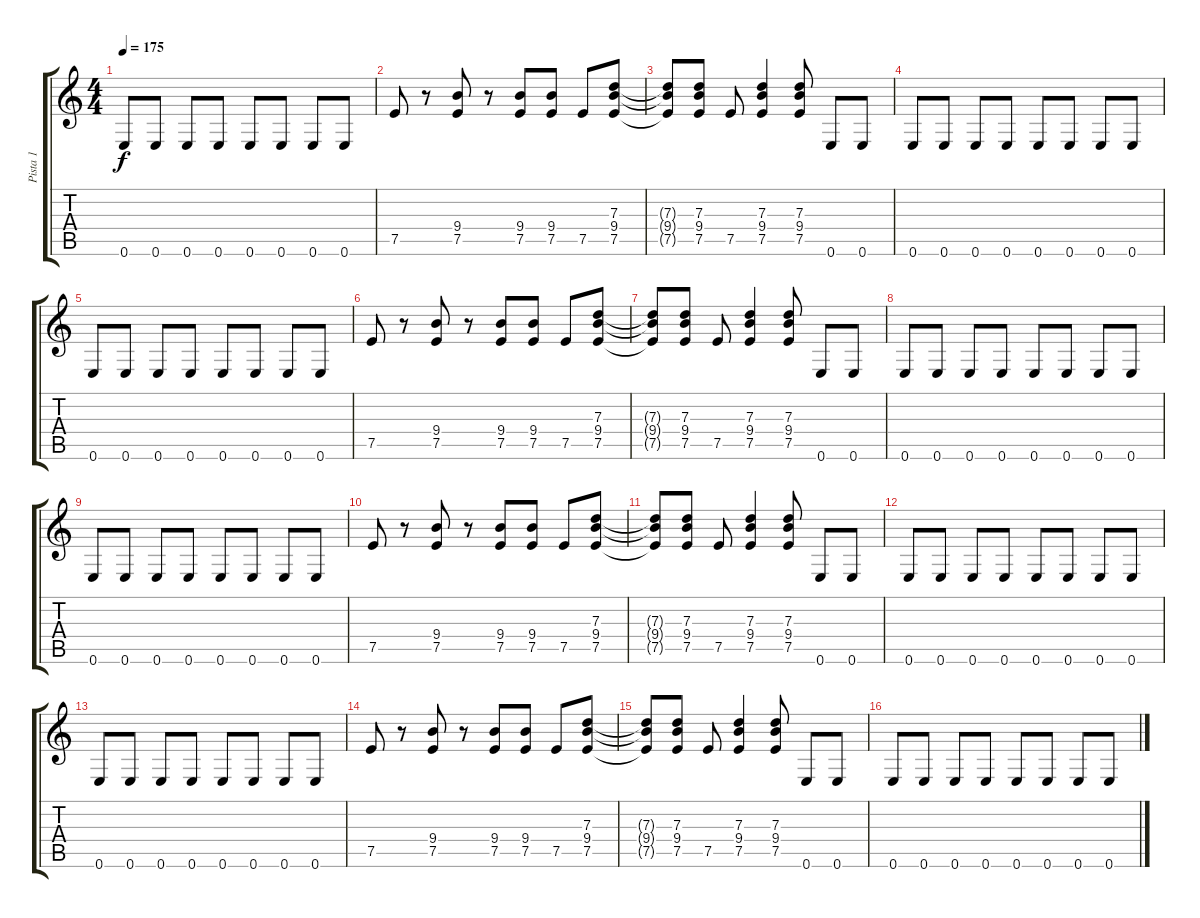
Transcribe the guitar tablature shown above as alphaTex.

\track ("Pista 1" "Pista 1") {instrument distortionguitar}
\staff {score tabs}
\tuning (E4 B3 G3 D3 A2 E2) {hide}
\ts (4 4)
\tempo 175
\clef g2
\ks c
0.6.8{dy f} 0.6.8 0.6.8 0.6.8 0.6.8 0.6.8 0.6.8 0.6.8 |
7.5.8 r.8 (9.4 7.5).8 r.8 (9.4 7.5).8 (9.4 7.5).8 7.5.8 (7.3 9.4 7.5).8 |
(7.3{t} 9.4{t} 7.5{t}).8 (7.3 9.4 7.5).8 7.5.8 (7.3 9.4 7.5).4 (7.3 9.4 7.5).8 0.6.8 0.6.8 |
0.6.8 0.6.8 0.6.8 0.6.8 0.6.8 0.6.8 0.6.8 0.6.8 |
0.6.8 0.6.8 0.6.8 0.6.8 0.6.8 0.6.8 0.6.8 0.6.8 |
7.5.8 r.8 (9.4 7.5).8 r.8 (9.4 7.5).8 (9.4 7.5).8 7.5.8 (7.3 9.4 7.5).8 |
(7.3{t} 9.4{t} 7.5{t}).8 (7.3 9.4 7.5).8 7.5.8 (7.3 9.4 7.5).4 (7.3 9.4 7.5).8 0.6.8 0.6.8 |
0.6.8 0.6.8 0.6.8 0.6.8 0.6.8 0.6.8 0.6.8 0.6.8 |
0.6.8 0.6.8 0.6.8 0.6.8 0.6.8 0.6.8 0.6.8 0.6.8 |
7.5.8 r.8 (9.4 7.5).8 r.8 (9.4 7.5).8 (9.4 7.5).8 7.5.8 (7.3 9.4 7.5).8 |
(7.3{t} 9.4{t} 7.5{t}).8 (7.3 9.4 7.5).8 7.5.8 (7.3 9.4 7.5).4 (7.3 9.4 7.5).8 0.6.8 0.6.8 |
0.6.8 0.6.8 0.6.8 0.6.8 0.6.8 0.6.8 0.6.8 0.6.8 |
0.6.8 0.6.8 0.6.8 0.6.8 0.6.8 0.6.8 0.6.8 0.6.8 |
7.5.8 r.8 (9.4 7.5).8 r.8 (9.4 7.5).8 (9.4 7.5).8 7.5.8 (7.3 9.4 7.5).8 |
(7.3{t} 9.4{t} 7.5{t}).8 (7.3 9.4 7.5).8 7.5.8 (7.3 9.4 7.5).4 (7.3 9.4 7.5).8 0.6.8 0.6.8 |
0.6.8 0.6.8 0.6.8 0.6.8 0.6.8 0.6.8 0.6.8 0.6.8
